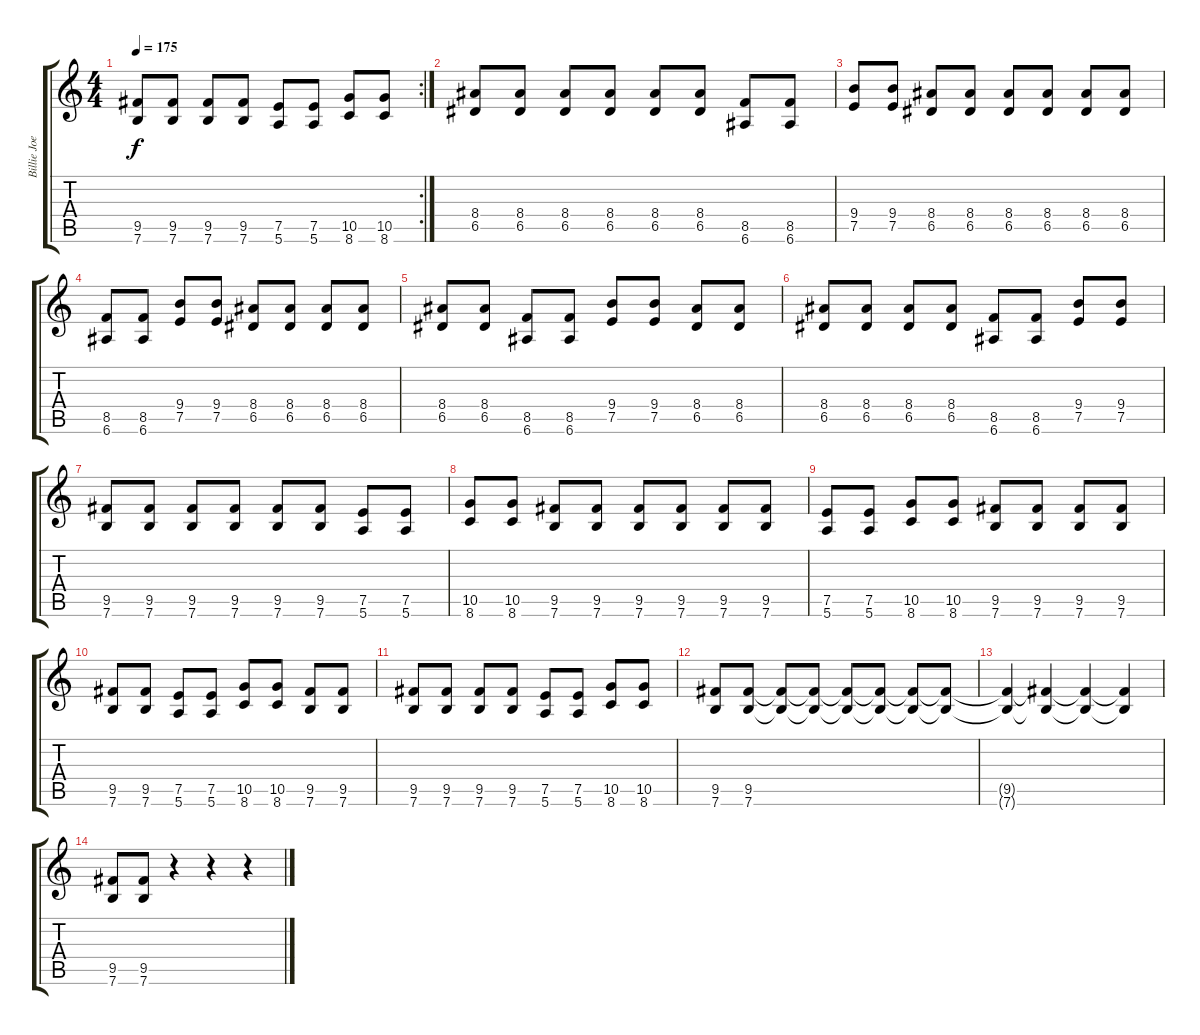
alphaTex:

\track ("Billie Joe" "Billie Joe") {instrument distortionguitar}
\staff {score tabs}
\tuning (E4 B3 G3 D3 A2 E2) {hide}
\rc 2
\ts (4 4)
\tempo 175
\clef g2
\ks c
(9.5 7.6).8{dy f} (9.5 7.6).8 (9.5 7.6).8 (9.5 7.6).8 (7.5 5.6).8 (7.5 5.6).8 (10.5 8.6).8 (10.5 8.6).8 |
(8.4 6.5).8 (8.4 6.5).8 (8.4 6.5).8 (8.4 6.5).8 (8.4 6.5).8 (8.4 6.5).8 (8.5 6.6).8 (8.5 6.6).8 |
(9.4 7.5).8 (9.4 7.5).8 (8.4 6.5).8 (8.4 6.5).8 (8.4 6.5).8 (8.4 6.5).8 (8.4 6.5).8 (8.4 6.5).8 |
(8.5 6.6).8 (8.5 6.6).8 (9.4 7.5).8 (9.4 7.5).8 (8.4 6.5).8 (8.4 6.5).8 (8.4 6.5).8 (8.4 6.5).8 |
(8.4 6.5).8 (8.4 6.5).8 (8.5 6.6).8 (8.5 6.6).8 (9.4 7.5).8 (9.4 7.5).8 (8.4 6.5).8 (8.4 6.5).8 |
(8.4 6.5).8 (8.4 6.5).8 (8.4 6.5).8 (8.4 6.5).8 (8.5 6.6).8 (8.5 6.6).8 (9.4 7.5).8 (9.4 7.5).8 |
(9.5 7.6).8 (9.5 7.6).8 (9.5 7.6).8 (9.5 7.6).8 (9.5 7.6).8 (9.5 7.6).8 (7.5 5.6).8 (7.5 5.6).8 |
(10.5 8.6).8 (10.5 8.6).8 (9.5 7.6).8 (9.5 7.6).8 (9.5 7.6).8 (9.5 7.6).8 (9.5 7.6).8 (9.5 7.6).8 |
(7.5 5.6).8 (7.5 5.6).8 (10.5 8.6).8 (10.5 8.6).8 (9.5 7.6).8 (9.5 7.6).8 (9.5 7.6).8 (9.5 7.6).8 |
(9.5 7.6).8 (9.5 7.6).8 (7.5 5.6).8 (7.5 5.6).8 (10.5 8.6).8 (10.5 8.6).8 (9.5 7.6).8 (9.5 7.6).8 |
(9.5 7.6).8 (9.5 7.6).8 (9.5 7.6).8 (9.5 7.6).8 (7.5 5.6).8 (7.5 5.6).8 (10.5 8.6).8 (10.5 8.6).8 |
(9.5 7.6).8 (9.5 7.6).8 (9.5{t} 7.6{t}).8 (9.5{t} 7.6{t}).8 (9.5{t} 7.6{t}).8 (9.5{t} 7.6{t}).8 (9.5{t} 7.6{t}).8 (9.5{t} 7.6{t}).8 |
(9.5{t} 7.6{t}).4 (9.5{t} 7.6{t}).4 (9.5{t} 7.6{t}).4 (9.5{t} 7.6{t}).4 |
(9.5 7.6).8 (9.5 7.6).8 r.4 r.4 r.4
